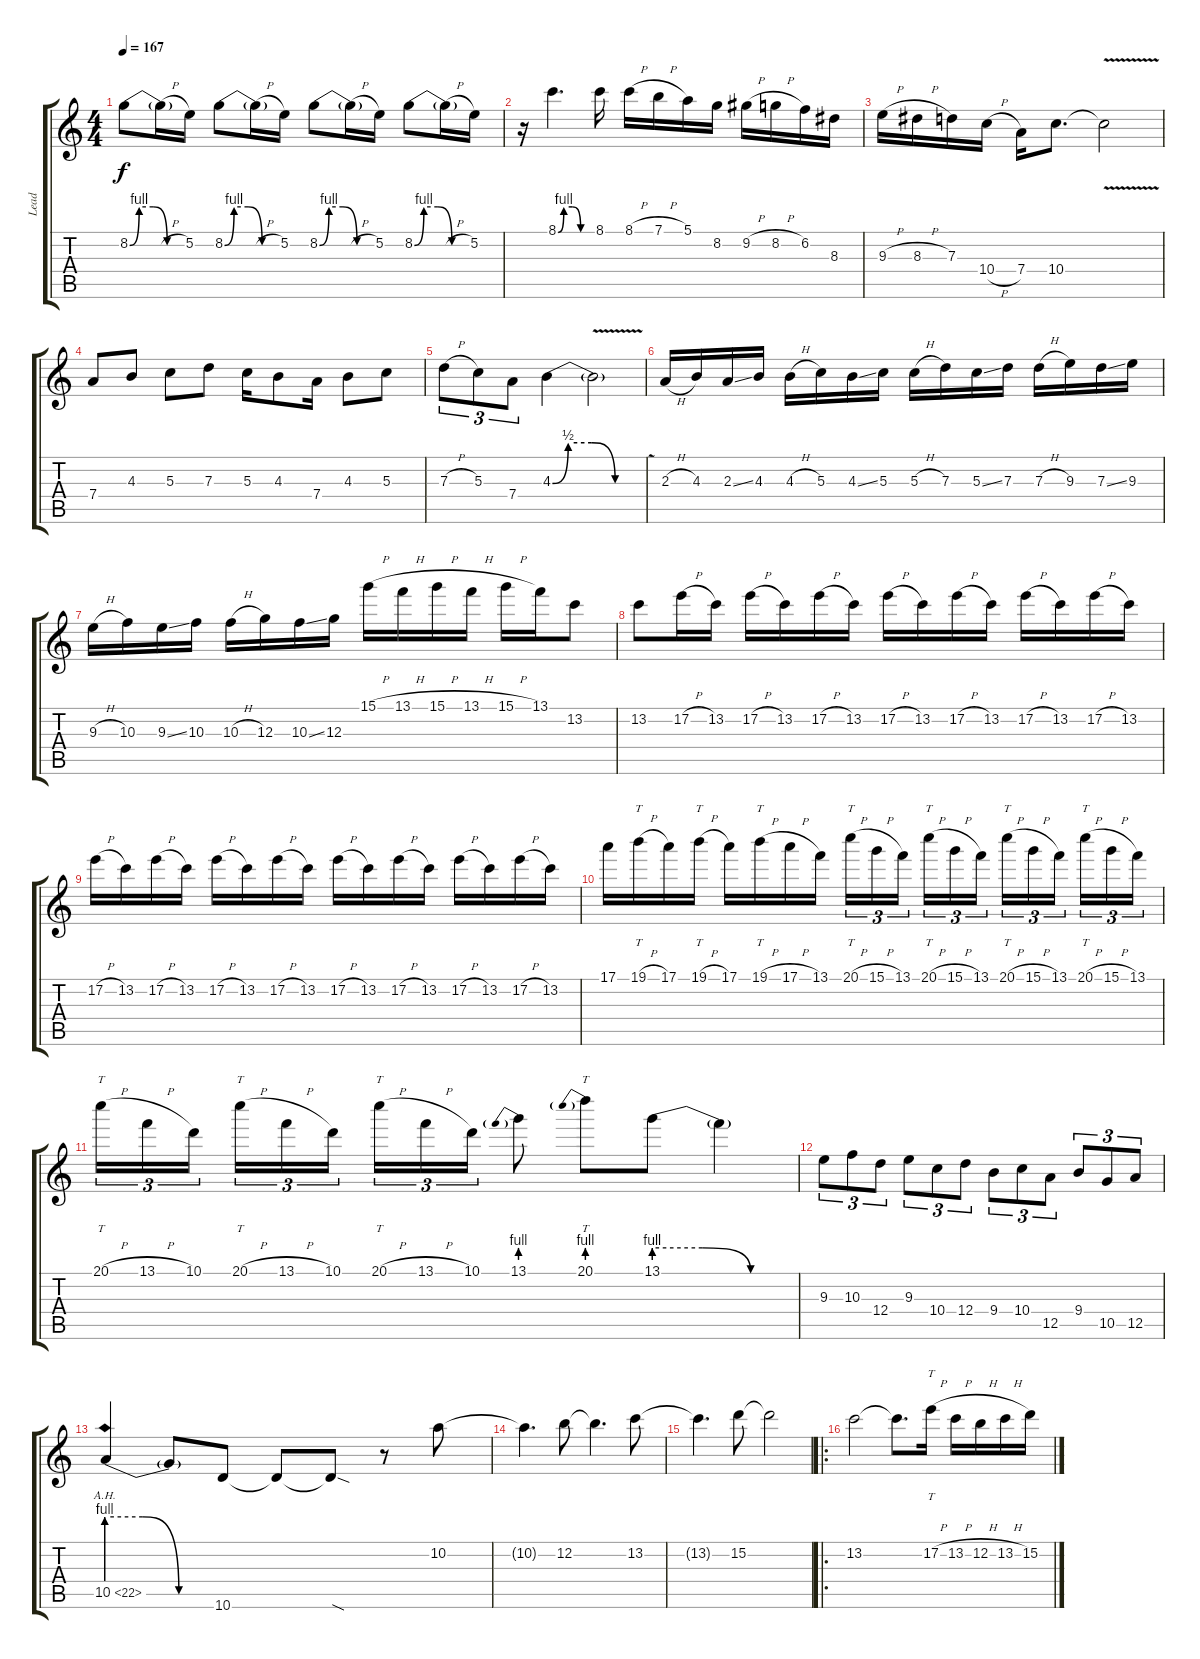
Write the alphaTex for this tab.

\track ("Lead" "Lead") {instrument distortionguitar}
\staff {score tabs}
\tuning (E4 B3 G3 D3 A2 E2) {hide}
\ts (4 4)
\tempo 167
\clef g2
\ks c
8.2{be (custom 0 0 10 4 25 4 40 0 60 0)}.8{dy f} 8.2{h t}.16 5.2.16 8.2{be (custom 0 0 10 4 25 4 40 0 60 0)}.8 8.2{h t}.16 5.2.16 8.2{be (custom 0 0 10 4 25 4 40 0 60 0)}.8 8.2{h t}.16 5.2.16 8.2{be (custom 0 0 10 4 25 4 40 0 60 0)}.8 8.2{h t}.16 5.2.16 |
r.16 8.1{be (custom 0 0 10 4 25 4 40 0 60 0)}.4{d} 8.1.16 8.1{h}.16 7.1{h}.16 5.1.16 8.2.16 9.2{h}.16 8.2{h}.16 6.2.16 8.3.16 |
9.3{h}.16 8.3{h}.16 7.3.16 10.4{h}.16 7.4.16 10.4.8{d} 10.4{v t}.2 |
7.4.8 4.3.8 5.3.8 7.3.8 5.3.16 4.3.8 7.4.16 4.3.8 5.3.8 |
7.3{h}.8{tu (3 2)} 5.3.8{tu (3 2)} 7.4.8{tu (3 2)} 4.3{be (custom 0 0 10 2 25 2 40 0 60 0)}.4 4.3{v t}.2 |
2.3{h}.16 4.3.16 2.3{ss}.16 4.3.16 4.3{h}.16 5.3.16 4.3{ss}.16 5.3.16 5.3{h}.16 7.3.16 5.3{ss}.16 7.3.16 7.3{h}.16 9.3.16 7.3{ss}.16 9.3.16 |
9.3{h}.16 10.3.16 9.3{ss}.16 10.3.16 10.3{h}.16 12.3.16 10.3{ss}.16 12.3.16 15.1{h}.16 13.1{h}.16 15.1{h}.16 13.1{h}.16 15.1{h}.16 13.1.16 13.2.8 |
13.2.8 17.2{h}.16 13.2.16 17.2{h}.16 13.2.16 17.2{h}.16 13.2.16 17.2{h}.16 13.2.16 17.2{h}.16 13.2.16 17.2{h}.16 13.2.16 17.2{h}.16 13.2.16 |
17.2{h}.16 13.2.16 17.2{h}.16 13.2.16 17.2{h}.16 13.2.16 17.2{h}.16 13.2.16 17.2{h}.16 13.2.16 17.2{h}.16 13.2.16 17.2{h}.16 13.2.16 17.2{h}.16 13.2.16 |
17.1.16 19.1{h}.16{tt} 17.1.16 19.1{h}.16{tt} 17.1.16 19.1{h}.16{tt} 17.1{h}.16 13.1.16 20.1{h}.16{tt tu (3 2)} 15.1{h}.16{tu (3 2)} 13.1.16{tu (3 2) beam splitsecondary} 20.1{h}.16{tt tu (3 2)} 15.1{h}.16{tu (3 2)} 13.1.16{tu (3 2)} 20.1{h}.16{tt tu (3 2)} 15.1{h}.16{tu (3 2)} 13.1.16{tu (3 2) beam splitsecondary} 20.1{h}.16{tt tu (3 2)} 15.1{h}.16{tu (3 2)} 13.1.16{tu (3 2)} |
20.1{h}.16{tt tu (3 2)} 13.1{h}.16{tu (3 2)} 10.1.16{tu (3 2) beam splitsecondary} 20.1{h}.16{tt tu (3 2)} 13.1{h}.16{tu (3 2)} 10.1.16{tu (3 2)} 20.1{h}.16{tt tu (3 2)} 13.1{h}.16{tu (3 2)} 10.1.16{tu (3 2)} 13.1{be (prebend 0 4 60 4)}.8 20.1{be (prebend 0 4 60 4)}.8{tt} 13.1{be (custom 0 4 20 4 40 0 60 0)}.8 13.1{t}.4 |
9.3.8{tu (3 2)} 10.3.8{tu (3 2)} 12.4.8{tu (3 2)} 9.3.8{tu (3 2)} 10.4.8{tu (3 2)} 12.4.8{tu (3 2)} 9.4.8{tu (3 2)} 10.4.8{tu (3 2)} 12.5.8{tu (3 2)} 9.4.8{tu (3 2)} 10.5.8{tu (3 2)} 12.5.8{tu (3 2)} |
10.5{be (custom 0 4 20 4 40 0 60 0) ah 12}.4 10.5{t}.8 10.6.8 10.6{t}.8 10.6{sod t}.8 r.8 10.2.8 |
10.2{t}.4{d} 12.2.8 12.2{t}.4{d} 13.2.8 |
13.2{t}.4{d} 15.2.8 15.2{t}.2 |
\ro
13.2.2 13.2{t}.8{d} 17.2{h}.16{tt} 13.2{h}.16 12.2{h}.16 13.2{h}.16 15.2.16
